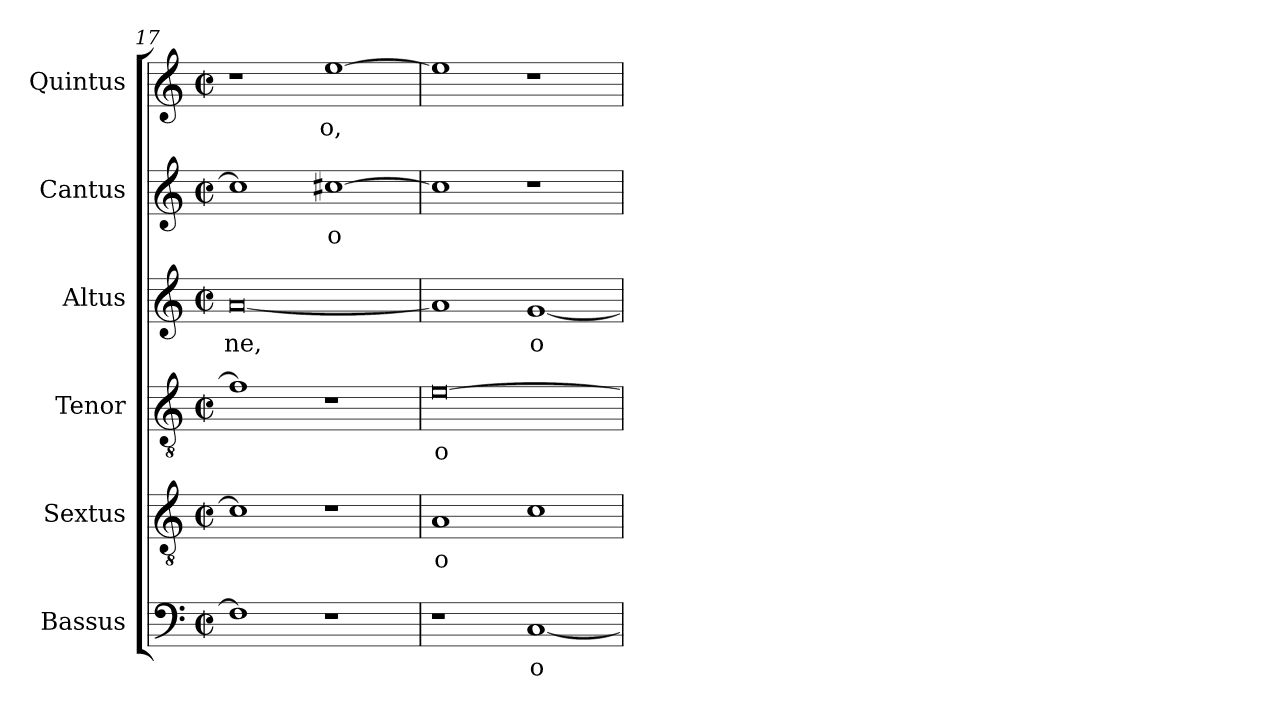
**kern	**text	**kern	**text	**kern	**text	**kern	**text	**kern	**text	**kern	**text
*part6	*part6	*part5	*part5	*part4	*part4	*part3	*part3	*part2	*part2	*part1	*part1
*staff6	*staff6	*staff5	*staff5	*staff4	*staff4	*staff3	*staff3	*staff2	*staff2	*staff1	*staff1
*I"Bassus	*	*I"Sextus	*	*I"Tenor	*	*I"Altus	*	*I"Cantus	*	*I"Quintus	*
*clefF4	*	*clefGv2	*	*clefGv2	*	*clefG2	*	*clefG2	*	*clefG2	*
*M2/2	*	*M2/2	*	*M2/2	*	*M2/2	*	*M2/2	*	*M2/2	*
*met(c|)	*	*met(c|)	*	*met(c|)	*	*met(c|)	*	*met(c|)	*	*met(c|)	*
=17	=17	=17	=17	=17	=17	=17	=17	=17	=17	=17	=17
!	!	!	!	!	!	!	!LO:LY:b:cj	!	!	!	!
1F]	.	1c]	.	1f]	.	[<0a	ne,	1cc]	.	1r	.
!	!	!	!	!	!	!	!	!	!LO:LY:b:rj	!	!LO:LY:b:cj
1r	.	1r	.	1r	.	.	.	[>1cc#X	o	[>1ee	o,
=18	=18	=18	=18	=18	=18	=18	=18	=18	=18	=18	=18
!	!	!	!LO:LY:b:rj	!	!LO:LY:b:rj	!	!	!	!	!	!
1r	.	1A	o	[>0e	o	1a]	.	1cc#]	.	1ee]	.
!	!LO:LY:b:rj	!	!	!	!	!	!LO:LY:b:rj	!	!	!	!
[<1C	o	1c	.	.	.	[<1g	o	1r	.	1r	.
=	=	=	=	=	=	=	=	=	=	=	=
*-	*-	*-	*-	*-	*-	*-	*-	*-	*-	*-	*-
